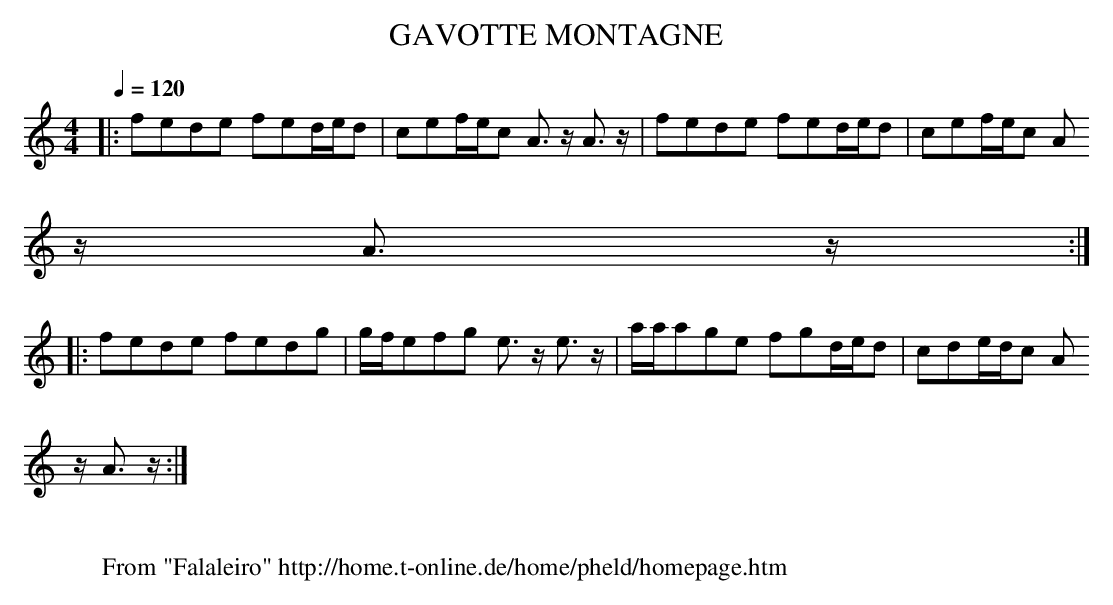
X:1
T:GAVOTTE MONTAGNE
M:4/4
L:1/8
Q:1/4=120
K:C
|:fede fed/2e/2d|cef/2e/2c A3/2 z/2 A3/2 z/2 |fede fed/2e/2d|cef/2e/2c A
3/2 z/2 A3/2 z/2:|
|:fede fedg|g/2f/2efg e3/2 z/2 e3/2 z/2 |a/2a/2age fgd/2e/2d|cde/2d/2c A
3/2 z/2 A3/2 z/2:|
W:
W: From "Falaleiro" http://home.t-online.de/home/pheld/homepage.htm
